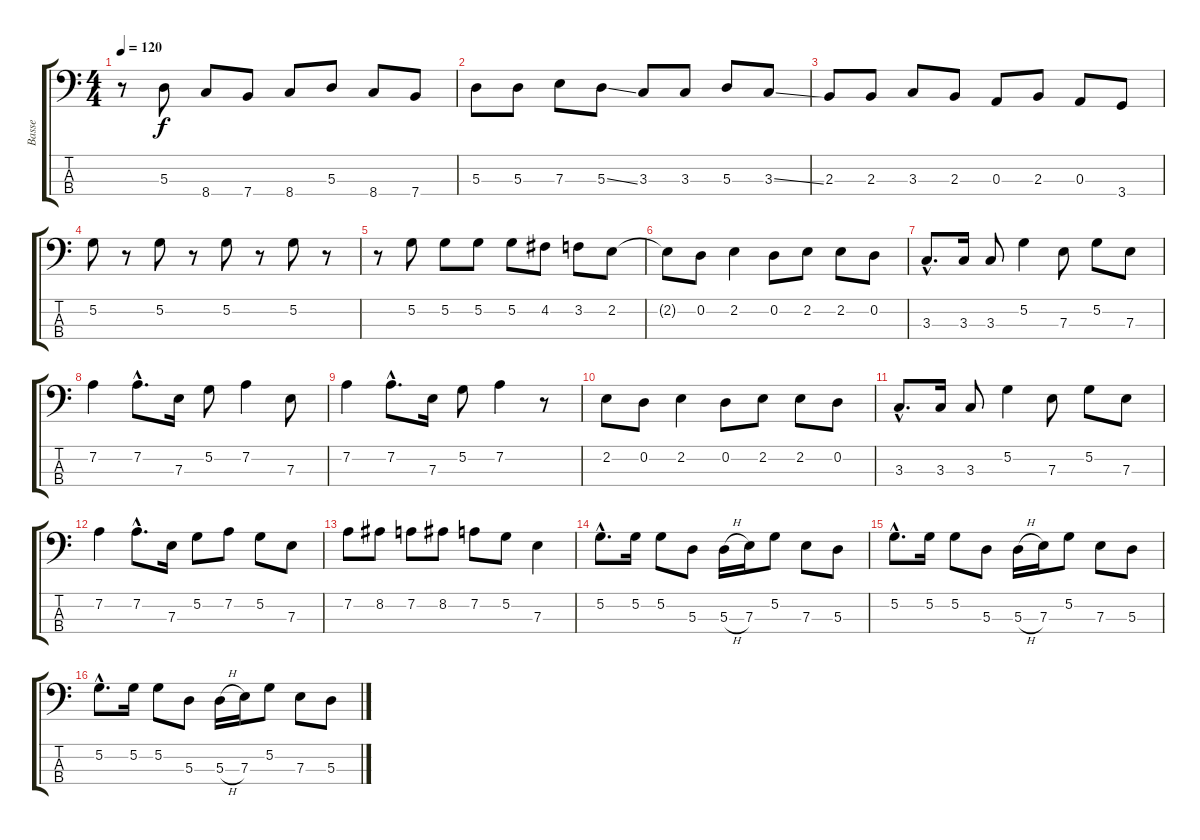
\track ("Basse" "Basse") {instrument electricbassfinger}
\staff {score tabs}
\tuning (G2 D2 A1 E1) {hide}
\ts (4 4)
\tempo 120
\clef f4
\ks c
r.8{dy f} 5.3.8 8.4.8 7.4.8 8.4.8 5.3.8 8.4.8 7.4.8 |
5.3.8 5.3.8 7.3.8 5.3{ss}.8 3.3.8 3.3.8 5.3.8 3.3{ss}.8 |
2.3.8 2.3.8 3.3.8 2.3.8 0.3.8 2.3.8 0.3.8 3.4.8 |
5.2.8 r.8 5.2.8 r.8 5.2.8 r.8 5.2.8 r.8 |
r.8 5.2.8 5.2.8 5.2.8 5.2.8 4.2.8 3.2.8 2.2.8 |
2.2{t}.8 0.2.8 2.2.4 0.2.8 2.2.8 2.2.8 0.2.8 |
3.3{hac}.8{d} 3.3.16 3.3.8 5.2.4 7.3.8 5.2.8 7.3.8 |
7.2.4 7.2{hac}.8{d} 7.3.16 5.2.8 7.2.4 7.3.8 |
7.2.4 7.2{hac}.8{d} 7.3.16 5.2.8 7.2.4 r.8 |
2.2.8 0.2.8 2.2.4 0.2.8 2.2.8 2.2.8 0.2.8 |
3.3{hac}.8{d} 3.3.16 3.3.8 5.2.4 7.3.8 5.2.8 7.3.8 |
7.2.4 7.2{hac}.8{d} 7.3.16 5.2.8 7.2.8 5.2.8 7.3.8 |
7.2.8 8.2.8 7.2.8 8.2.8 7.2.8 5.2.8 7.3.4 |
5.2{hac}.8{d} 5.2.16 5.2.8 5.3.8 5.3{h}.16 7.3.16 5.2.8 7.3.8 5.3.8 |
5.2{hac}.8{d} 5.2.16 5.2.8 5.3.8 5.3{h}.16 7.3.16 5.2.8 7.3.8 5.3.8 |
5.2{hac}.8{d} 5.2.16 5.2.8 5.3.8 5.3{h}.16 7.3.16 5.2.8 7.3.8 5.3.8
